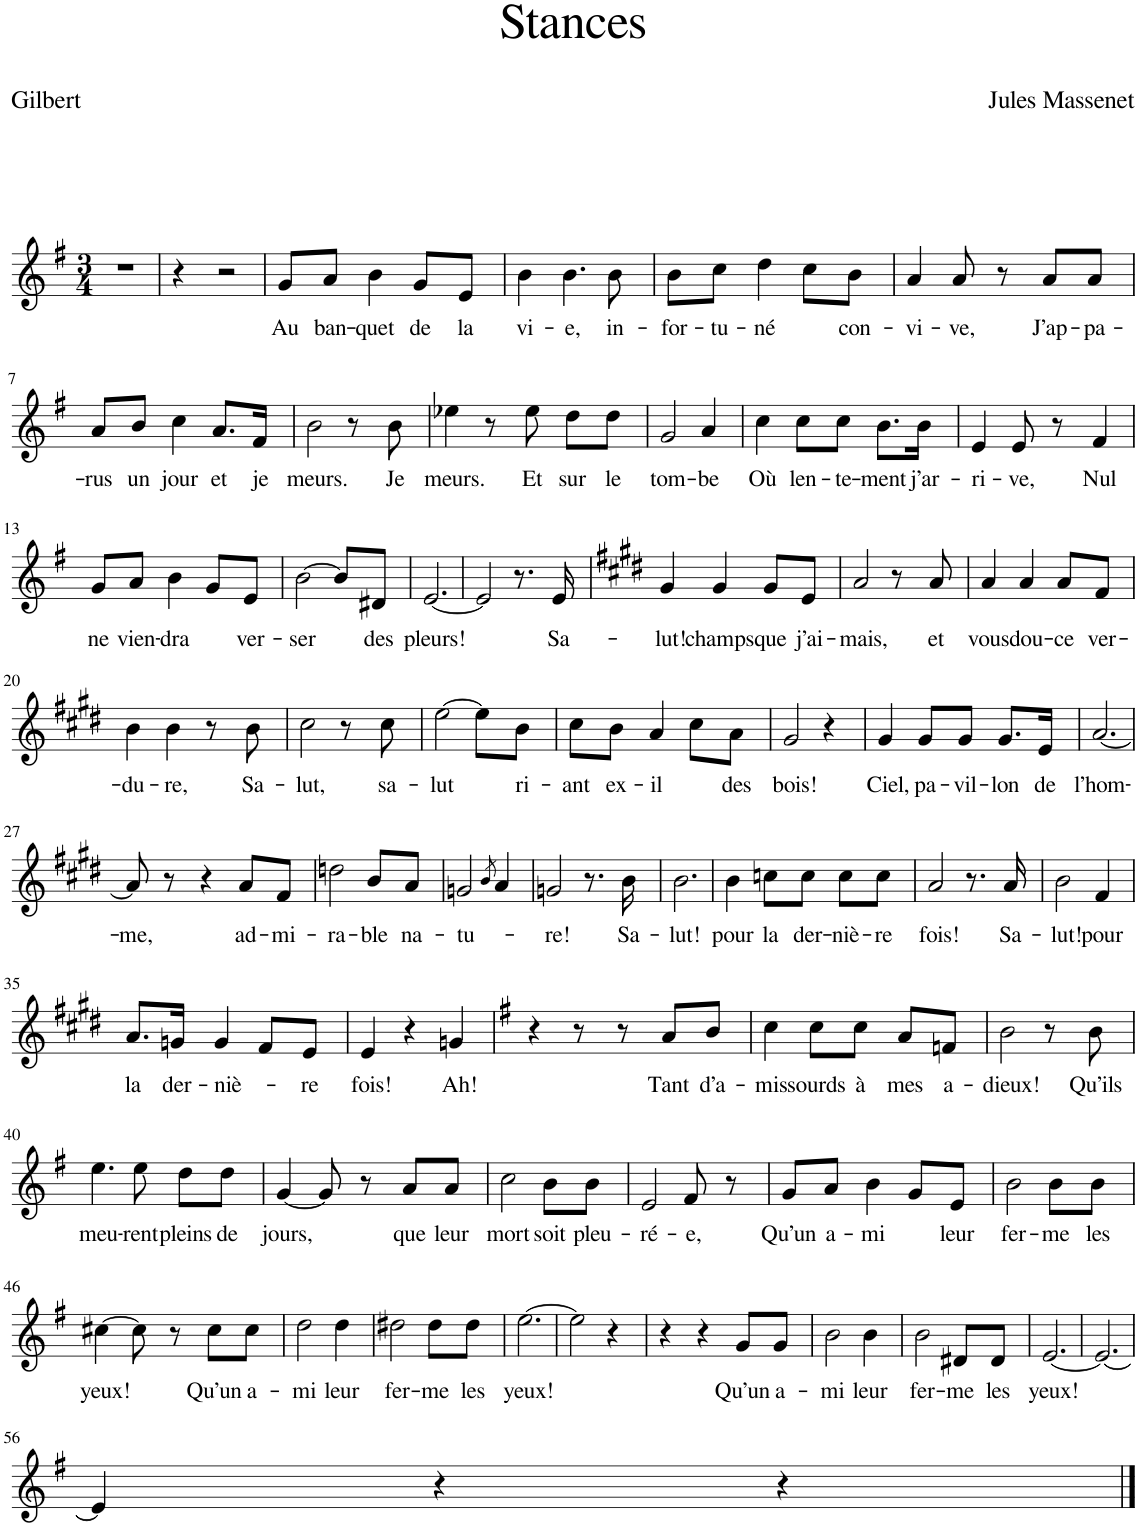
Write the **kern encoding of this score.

**kern	**text
*part1	*part1
*staff1	*staff1
*I"Piano	*
*I'Pno	*
*clefG2	*
*k[f#]	*
*M3/4	*
=1	=1
2.r	.
=2	=2
4r	.
2r	.
=3	=3
!	!LO:LY:b
8g/L	Au
!	!LO:LY:b
8a/J	ban-
!	!LO:LY:b
4b\	-quet
!	!LO:LY:b
8g/L	de
!	!LO:LY:b
8e/J	la
=4	=4
!	!LO:LY:b
4b\	vi-
!	!LO:LY:b
4.b\	-e,
!	!LO:LY:b
8b\	in-
=5	=5
!	!LO:LY:b
8b\L	-for-
!	!LO:LY:b
8cc\J	-tu-
!	!LO:LY:b
4dd\	-né
8cc\L	.
!	!LO:LY:b
8b\J	con-
=6	=6
!	!LO:LY:b
4a/	-vi-
!	!LO:LY:b
8a/	-ve,
8r	.
!	!LO:LY:b
8a/L	J’ap-
!	!LO:LY:b
8a/J	-pa-
!!LO:LB:g=z
=7	=7
!	!LO:LY:b
8a/L	-rus
!	!LO:LY:b
8b/J	un
!	!LO:LY:b
4cc\	jour
!	!LO:LY:b
8.a/L	et
!	!LO:LY:b
16f#/Jk	je
=8	=8
!	!LO:LY:b
2b\	meurs.
8r	.
!	!LO:LY:b
8b\	Je
=9	=9
!	!LO:LY:b
4ee-X\	meurs.
8r	.
!	!LO:LY:b
8ee-\	Et
!	!LO:LY:b
8dd\L	sur
!	!LO:LY:b
8dd\J	le
=10	=10
!	!LO:LY:b
2g/	tom-
!	!LO:LY:b
4a/	-be
=11	=11
!	!LO:LY:b
4cc\	Où
!	!LO:LY:b
8cc\L	len-
!	!LO:LY:b
8cc\J	-te-
!	!LO:LY:b
8.b\L	-ment
!	!LO:LY:b
16b\Jk	j’ar-
=12	=12
!	!LO:LY:b
4e/	-ri-
!	!LO:LY:b
8e/	-ve,
8r	.
!	!LO:LY:b
4f#/	Nul
!!LO:LB:g=z
=13	=13
!	!LO:LY:b
8g/L	ne
!	!LO:LY:b
8a/J	vien-
!	!LO:LY:b
4b\	-dra
8g/L	.
!	!LO:LY:b
8e/J	ver-
=14	=14
!	!LO:LY:b
[2b\	-ser
8b/L]	.
!	!LO:LY:b
8d#X/J	des
=15	=15
!	!LO:LY:b
[2.e/	pleurs!
=16	=16
2e/]	.
8.r	.
!	!LO:LY:b
16e/	Sa-
=17	=17
*k[f#c#g#d#]	*
!	!LO:LY:b
4g#/	-lut!
!	!LO:LY:b
4g#/	champs
!	!LO:LY:b
8g#/L	que
!	!LO:LY:b
8e/J	j’ai-
=18	=18
!	!LO:LY:b
2a/	-mais,
8r	.
!	!LO:LY:b
8a/	et
=19	=19
!	!LO:LY:b
4a/	vous
!	!LO:LY:b
4a/	dou-
!	!LO:LY:b
8a/L	-ce
!	!LO:LY:b
8f#/J	ver-
!!LO:LB:g=z
=20	=20
!	!LO:LY:b
4b\	-du-
!	!LO:LY:b
4b\	-re,
8r	.
!	!LO:LY:b
8b\	Sa-
=21	=21
!	!LO:LY:b
2cc#\	-lut,
8r	.
!	!LO:LY:b
8cc#\	sa-
=22	=22
!	!LO:LY:b
[2ee\	-lut
8ee\L]	.
!	!LO:LY:b
8b\J	ri-
=23	=23
!	!LO:LY:b
8cc#\L	-ant
!	!LO:LY:b
8b\J	ex-
!	!LO:LY:b
4a/	-il
8cc#\L	.
!	!LO:LY:b
8a\J	des
=24	=24
!	!LO:LY:b
2g#/	bois!
4r	.
=25	=25
!	!LO:LY:b
4g#/	Ciel,
!	!LO:LY:b
8g#/L	pa-
!	!LO:LY:b
8g#/J	-vil-
!	!LO:LY:b
8.g#/L	-lon
!	!LO:LY:b
16e/Jk	de
=26	=26
!	!LO:LY:b
[2.a/	l’hom-
!!LO:LB:g=z
=27	=27
!	!LO:LY:b
8a/]	-me,
8r	.
4r	.
!	!LO:LY:b
8a/L	ad-
!	!LO:LY:b
8f#/J	-mi-
=28	=28
!	!LO:LY:b
2ddn\	-ra-
!	!LO:LY:b
8b/L	-ble
!	!LO:LY:b
8a/J	na-
=29	=29
!	!LO:LY:b
2gn/	-tu-
8qb/	.
4a/	.
=30	=30
!	!LO:LY:b
2gn/	-re!
8.r	.
!	!LO:LY:b
16b\	Sa-
=31	=31
!	!LO:LY:b
2.b\	-lut!
=32	=32
!	!LO:LY:b
4b\	pour
!	!LO:LY:b
8ccn\L	la
!	!LO:LY:b
8cc\J	der-
!	!LO:LY:b
8cc\L	-niè-
!	!LO:LY:b
8cc\J	-re
=33	=33
!	!LO:LY:b
2a/	fois!
8.r	.
!	!LO:LY:b
16a/	Sa-
=34	=34
!	!LO:LY:b
2b\	lut!
!	!LO:LY:b
4f#/	pour
!!LO:LB:g=z
=35	=35
!	!LO:LY:b
8.a/L	la
!	!LO:LY:b
16gn/Jk	der-
!	!LO:LY:b
4g/	-niè-
8f#/L	.
!	!LO:LY:b
8e/J	-re
=36	=36
!	!LO:LY:b
4e/	fois!
4r	.
!	!LO:LY:b
4gn/	Ah!
=37	=37
*k[f#]	*
4r	.
8r	.
8r	.
!	!LO:LY:b
8a/L	Tant
!	!LO:LY:b
8b/J	d’a-
=38	=38
!	!LO:LY:b
4cc\	-mis
!	!LO:LY:b
8cc\L	sourds
!	!LO:LY:b
8cc\J	à
!	!LO:LY:b
8a/L	mes
!	!LO:LY:b
8fn/J	a-
=39	=39
!	!LO:LY:b
2b\	-dieux!
8r	.
!	!LO:LY:b
8b\	Qu’ils
!!LO:LB:g=z
=40	=40
!	!LO:LY:b
4.ee\	meu-
!	!LO:LY:b
8ee\	-rent
!	!LO:LY:b
8dd\L	pleins
!	!LO:LY:b
8dd\J	de
=41	=41
!	!LO:LY:b
[4g/	jours,
8g/]	.
8r	.
!	!LO:LY:b
8a/L	que
!	!LO:LY:b
8a/J	leur
=42	=42
!	!LO:LY:b
2cc\	mort
!	!LO:LY:b
8b\L	soit
!	!LO:LY:b
8b\J	pleu-
=43	=43
!	!LO:LY:b
2e/	-ré-
!	!LO:LY:b
8f#/	-e,
8r	.
=44	=44
!	!LO:LY:b
8g/L	Qu’un
!	!LO:LY:b
8a/J	a-
!	!LO:LY:b
4b\	-mi
8g/L	.
!	!LO:LY:b
8e/J	leur
=45	=45
!	!LO:LY:b
2b\	fer-
!	!LO:LY:b
8b\L	-me
!	!LO:LY:b
8b\J	les
!!LO:LB:g=z
=46	=46
!	!LO:LY:b
[4cc#X\	yeux!
8cc#\]	.
8r	.
!	!LO:LY:b
8cc#\L	Qu’un
!	!LO:LY:b
8cc#\J	a-
=47	=47
!	!LO:LY:b
2dd\	-mi
!	!LO:LY:b
4dd\	leur
=48	=48
!	!LO:LY:b
2dd#X\	fer-
!	!LO:LY:b
8dd#\L	-me
!	!LO:LY:b
8dd#\J	les
=49	=49
!	!LO:LY:b
[2.ee\	yeux!
=50	=50
2ee\]	.
4r	.
=51	=51
4r	.
4r	.
!	!LO:LY:b
8g/L	Qu’un
!	!LO:LY:b
8g/J	a-
=52	=52
!	!LO:LY:b
2b\	-mi
!	!LO:LY:b
4b\	leur
=53	=53
!	!LO:LY:b
2b\	fer-
!	!LO:LY:b
8d#X/L	-me
!	!LO:LY:b
8d#/J	les
=54	=54
!	!LO:LY:b
[2.e/	yeux!
=55	=55
2.e/_	.
!!LO:LB:g=z
=56	=56
4e/]	.
4r	.
4r	.
==	==
*-	*-
